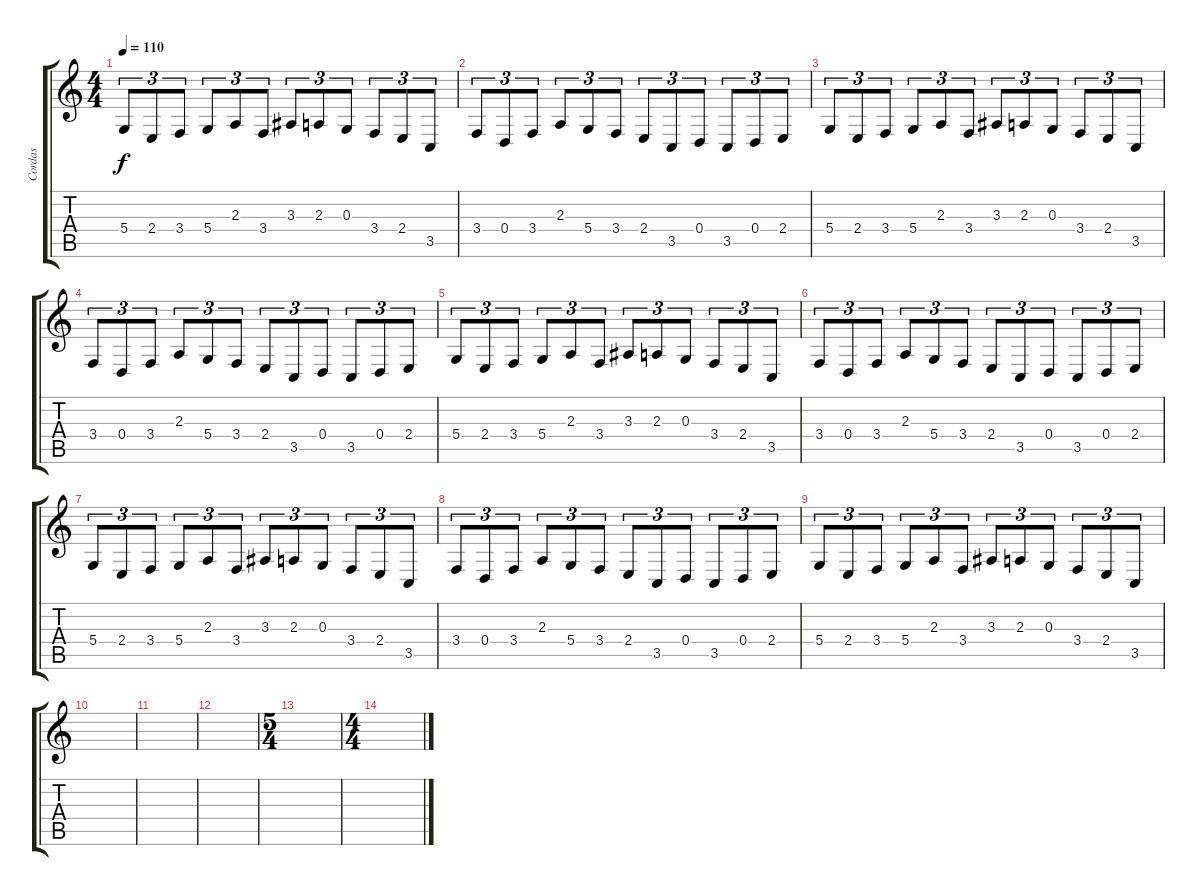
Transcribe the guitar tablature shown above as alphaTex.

\track ("Cordas" "Cordas") {instrument stringensemble1}
\staff {score tabs}
\tuning (E4 B3 G3 D3 A2 E2) {hide}
\ts (4 4)
\tempo 110
\clef g2
\ks c
5.4.8{tu (3 2) dy f} 2.4.8{tu (3 2)} 3.4.8{tu (3 2)} 5.4.8{tu (3 2)} 2.3.8{tu (3 2)} 3.4.8{tu (3 2)} 3.3.8{tu (3 2)} 2.3.8{tu (3 2)} 0.3.8{tu (3 2)} 3.4.8{tu (3 2)} 2.4.8{tu (3 2)} 3.5.8{tu (3 2)} |
3.4.8{tu (3 2)} 0.4.8{tu (3 2)} 3.4.8{tu (3 2)} 2.3.8{tu (3 2)} 5.4.8{tu (3 2)} 3.4.8{tu (3 2)} 2.4.8{tu (3 2)} 3.5.8{tu (3 2)} 0.4.8{tu (3 2)} 3.5.8{tu (3 2)} 0.4.8{tu (3 2)} 2.4.8{tu (3 2)} |
5.4.8{tu (3 2)} 2.4.8{tu (3 2)} 3.4.8{tu (3 2)} 5.4.8{tu (3 2)} 2.3.8{tu (3 2)} 3.4.8{tu (3 2)} 3.3.8{tu (3 2)} 2.3.8{tu (3 2)} 0.3.8{tu (3 2)} 3.4.8{tu (3 2)} 2.4.8{tu (3 2)} 3.5.8{tu (3 2)} |
3.4.8{tu (3 2)} 0.4.8{tu (3 2)} 3.4.8{tu (3 2)} 2.3.8{tu (3 2)} 5.4.8{tu (3 2)} 3.4.8{tu (3 2)} 2.4.8{tu (3 2)} 3.5.8{tu (3 2)} 0.4.8{tu (3 2)} 3.5.8{tu (3 2)} 0.4.8{tu (3 2)} 2.4.8{tu (3 2)} |
5.4.8{tu (3 2)} 2.4.8{tu (3 2)} 3.4.8{tu (3 2)} 5.4.8{tu (3 2)} 2.3.8{tu (3 2)} 3.4.8{tu (3 2)} 3.3.8{tu (3 2)} 2.3.8{tu (3 2)} 0.3.8{tu (3 2)} 3.4.8{tu (3 2)} 2.4.8{tu (3 2)} 3.5.8{tu (3 2)} |
3.4.8{tu (3 2)} 0.4.8{tu (3 2)} 3.4.8{tu (3 2)} 2.3.8{tu (3 2)} 5.4.8{tu (3 2)} 3.4.8{tu (3 2)} 2.4.8{tu (3 2)} 3.5.8{tu (3 2)} 0.4.8{tu (3 2)} 3.5.8{tu (3 2)} 0.4.8{tu (3 2)} 2.4.8{tu (3 2)} |
5.4.8{tu (3 2)} 2.4.8{tu (3 2)} 3.4.8{tu (3 2)} 5.4.8{tu (3 2)} 2.3.8{tu (3 2)} 3.4.8{tu (3 2)} 3.3.8{tu (3 2)} 2.3.8{tu (3 2)} 0.3.8{tu (3 2)} 3.4.8{tu (3 2)} 2.4.8{tu (3 2)} 3.5.8{tu (3 2)} |
3.4.8{tu (3 2)} 0.4.8{tu (3 2)} 3.4.8{tu (3 2)} 2.3.8{tu (3 2)} 5.4.8{tu (3 2)} 3.4.8{tu (3 2)} 2.4.8{tu (3 2)} 3.5.8{tu (3 2)} 0.4.8{tu (3 2)} 3.5.8{tu (3 2)} 0.4.8{tu (3 2)} 2.4.8{tu (3 2)} |
5.4.8{tu (3 2)} 2.4.8{tu (3 2)} 3.4.8{tu (3 2)} 5.4.8{tu (3 2)} 2.3.8{tu (3 2)} 3.4.8{tu (3 2)} 3.3.8{tu (3 2)} 2.3.8{tu (3 2)} 0.3.8{tu (3 2)} 3.4.8{tu (3 2)} 2.4.8{tu (3 2)} 3.5.8{tu (3 2)} |
|
|
|
\ts (5 4)
|
\ts (4 4)
